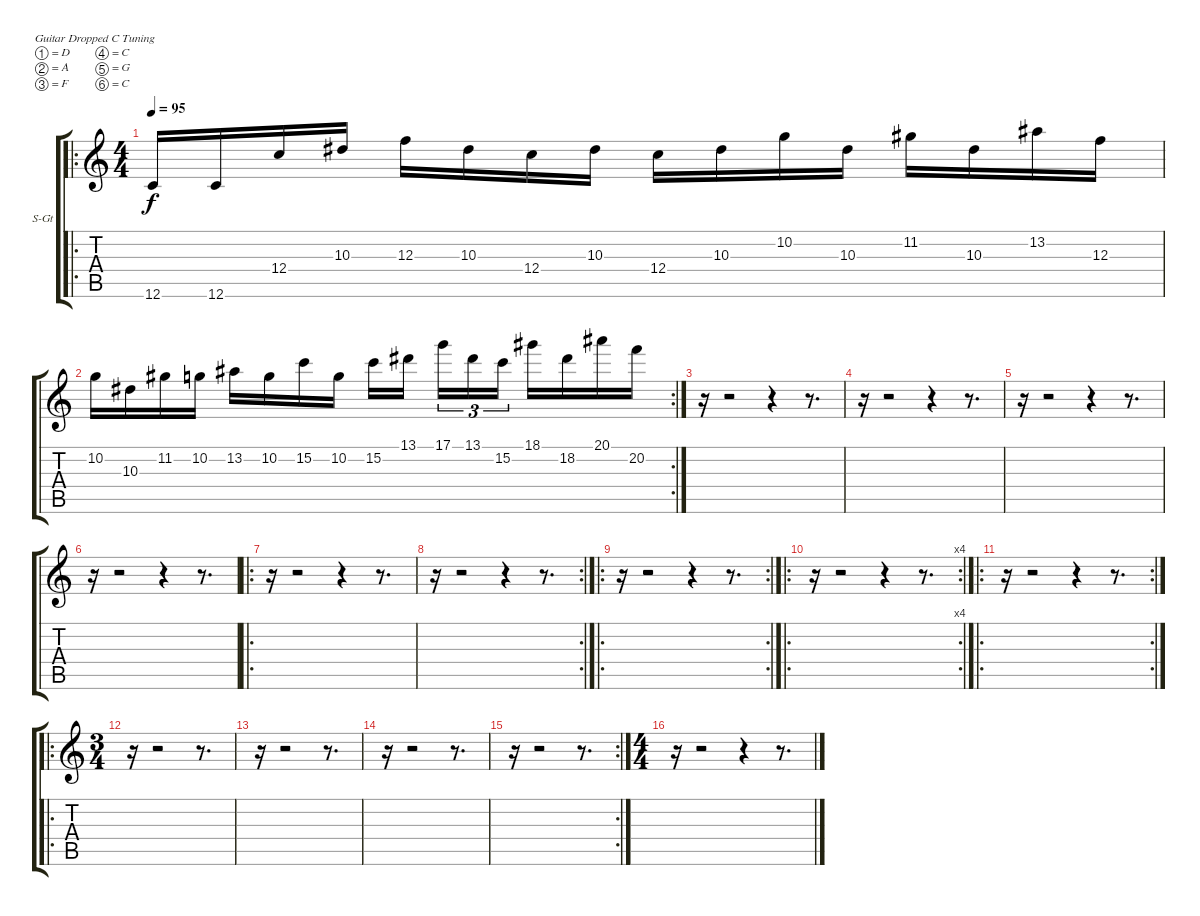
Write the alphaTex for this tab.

\bracketExtendMode groupsimilarinstruments
\firstSystemTrackNameOrientation horizontal
\otherSystemsTrackNameOrientation horizontal
\track ("Untitled" "S-Gt") {instrument orchestralharp}
\staff {score tabs}
\tuning (D4 A3 F3 C3 G2 C2)
\displaytranspose 12
\ro
\ts (4 4)
\tempo 95
\clef g2
\ks c
12.6.16{dy f} 12.6.16 12.4.16 10.3.16 12.3.16 10.3.16 12.4.16 10.3.16 12.4.16 10.3.16 10.2.16 10.3.16 11.2.16 10.3.16 13.2.16 12.3.16 |
\rc 2
10.2.16 10.3.16 11.2.16 10.2.16 13.2.16 10.2.16 15.2.16 10.2.16 15.2.16 13.1.16 17.1.16{tu (3 2)} 13.1.16{tu (3 2)} 15.2.16{tu (3 2)} 18.1.16 18.2.16 20.1.16 20.2.16 |
r.16 r.2 r.4 r.8{d} |
r.16 r.2 r.4 r.8{d} |
r.16 r.2 r.4 r.8{d} |
r.16 r.2 r.4 r.8{d} |
\ro
r.16 r.2 r.4 r.8{d} |
\rc 2
r.16 r.2 r.4 r.8{d} |
\ro
\rc 2
r.16 r.2 r.4 r.8{d} |
\ro
\rc 4
r.16 r.2 r.4 r.8{d} |
\ro
\rc 2
r.16 r.2 r.4 r.8{d} |
\ro
\ts (3 4)
\beaming (8 2 2 2 2)
r.16 r.2 r.8{d} |
r.16 r.2 r.8{d} |
r.16 r.2 r.8{d} |
\rc 2
r.16 r.2 r.8{d} |
\ts (4 4)
\beaming (8 2 2 2 2)
r.16 r.2 r.4 r.8{d}
